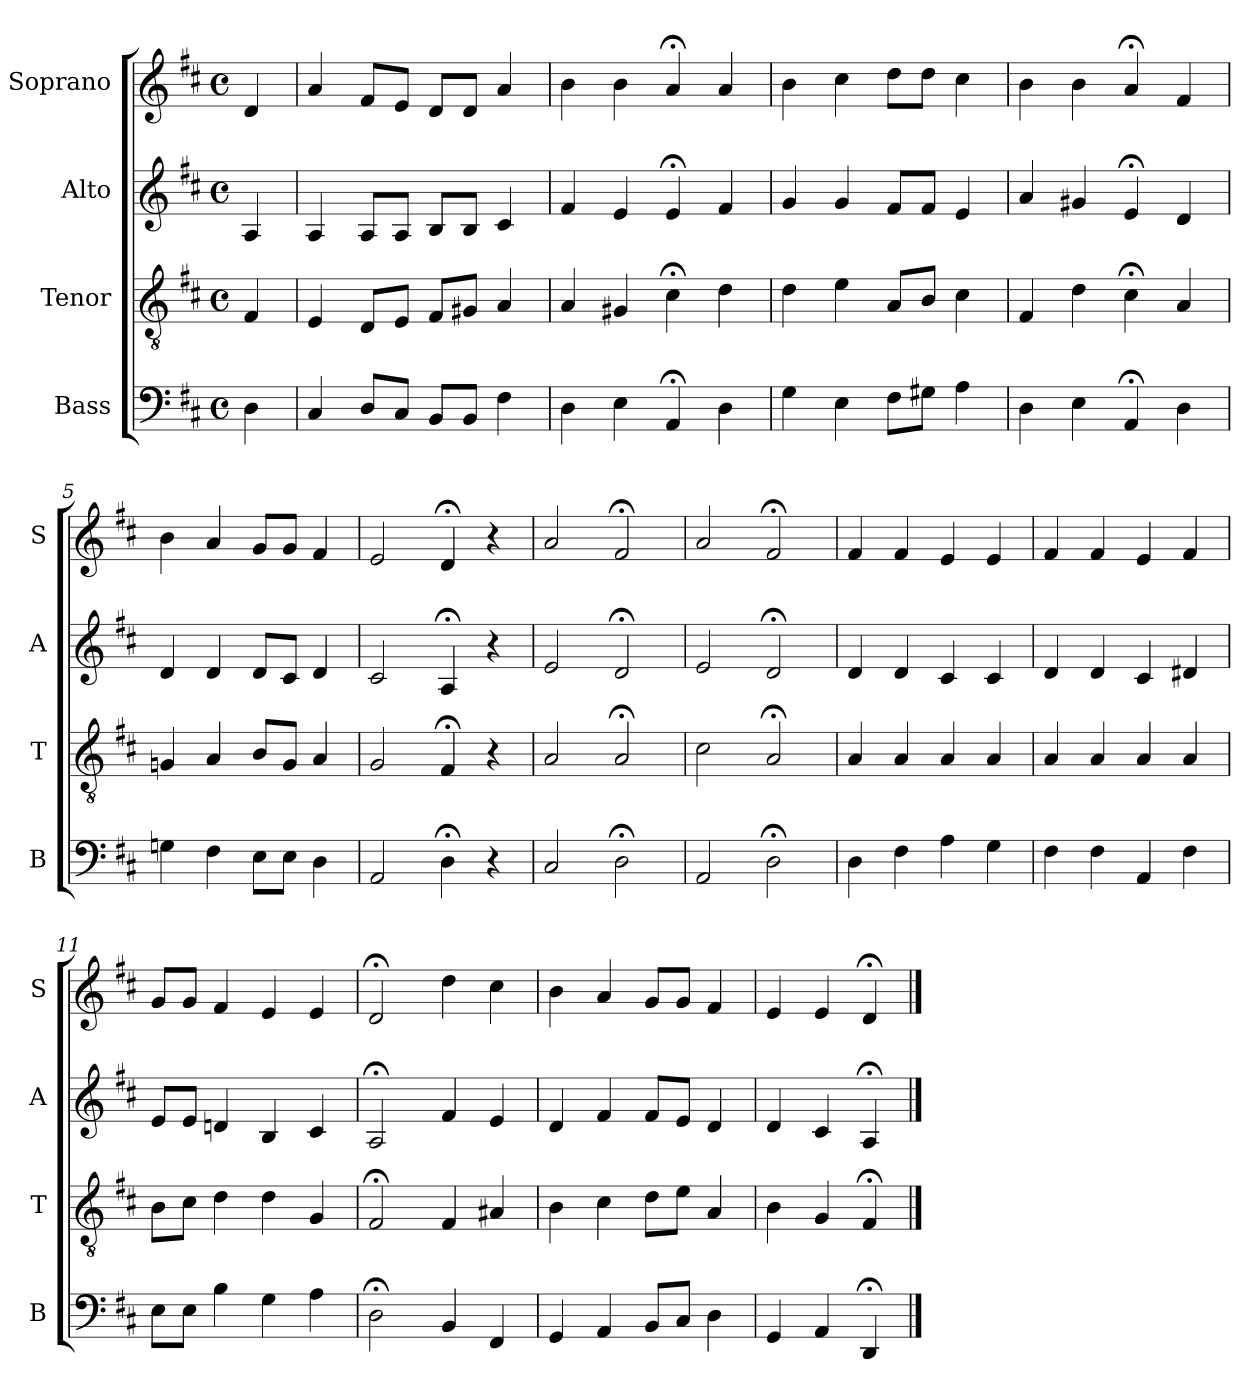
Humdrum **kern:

**kern	**kern	**kern	**kern
*part4	*part3	*part2	*part1
*staff4	*staff3	*staff2	*staff1
*I"Bass	*I"Tenor	*I"Alto	*I"Soprano
*I'B	*I'T	*I'A	*I'S
*clefF4	*clefGv2	*clefG2	*clefG2
*k[f#c#]	*k[f#c#]	*k[f#c#]	*k[f#c#]
*D:	*D:	*D:	*D:
*M4/4	*M4/4	*M4/4	*M4/4
*met(c)	*met(c)	*met(c)	*met(c)
*MM100	*MM100	*MM100	*MM100
=	=	=	=
4D	4F#	4A	4d
=1	=1	=1	=1
4C#	4E	4A	4a
8DL	8DL	8AL	8f#L
8C#J	8EJ	8AJ	8eJ
8BBL	8F#L	8BL	8dL
8BBJ	8G#XJ	8BJ	8dJ
4F#	4A	4c#	4a
=2	=2	=2	=2
4D	4A	4f#	4b
4E	4G#X	4e	4b
4AA;<	4c#;<	4e;<	4a;<
4D	4d	4f#	4a
=3	=3	=3	=3
4G	4d	4g	4b
4E	4e	4g	4cc#
8F#L	8AL	8f#L	8ddL
8G#XJ	8BJ	8f#J	8ddJ
4A	4c#	4e	4cc#
=4	=4	=4	=4
4D	4F#	4a	4b
4E	4d	4g#X	4b
4AA;<	4c#;<	4e;<	4a;<
4D	4A	4d	4f#
=5	=5	=5	=5
4Gn	4Gn	4d	4b
4F#	4A	4d	4a
8EL	8BL	8dL	8gL
8EJ	8GJ	8c#J	8gJ
4D	4A	4d	4f#
=6	=6	=6	=6
2AA	2G	2c#	2e
4D;<	4F#;<	4A;<	4d;<
4r	4r	4r	4r
=7	=7	=7	=7
2C#	2A	2e	2a
2D;<	2A;<	2d;<	2f#;<
=8	=8	=8	=8
2AA	2c#	2e	2a
2D;<	2A;<	2d;<	2f#;<
=9	=9	=9	=9
4D	4A	4d	4f#
4F#	4A	4d	4f#
4A	4A	4c#	4e
4G	4A	4c#	4e
=10	=10	=10	=10
4F#	4A	4d	4f#
4F#	4A	4d	4f#
4AA	4A	4c#	4e
4F#	4A	4d#X	4f#
=11	=11	=11	=11
8EL	8BL	8eL	8gL
8EJ	8c#J	8eJ	8gJ
4B	4d	4dn	4f#
4G	4d	4B	4e
4A	4G	4c#	4e
=12	=12	=12	=12
2D;<	2F#;<	2A;<	2d;<
4BB	4F#	4f#	4dd
4FF#	4A#X	4e	4cc#
=13	=13	=13	=13
4GG	4B	4d	4b
4AA	4c#	4f#	4a
8BBL	8dL	8f#L	8gL
8C#J	8eJ	8eJ	8gJ
4D	4A	4d	4f#
=14	=14	=14	=14
4GG	4B	4d	4e
4AA	4G	4c#	4e
4DD;<	4F#;<	4A;<	4d;<
==	==	==	==
*-	*-	*-	*-
